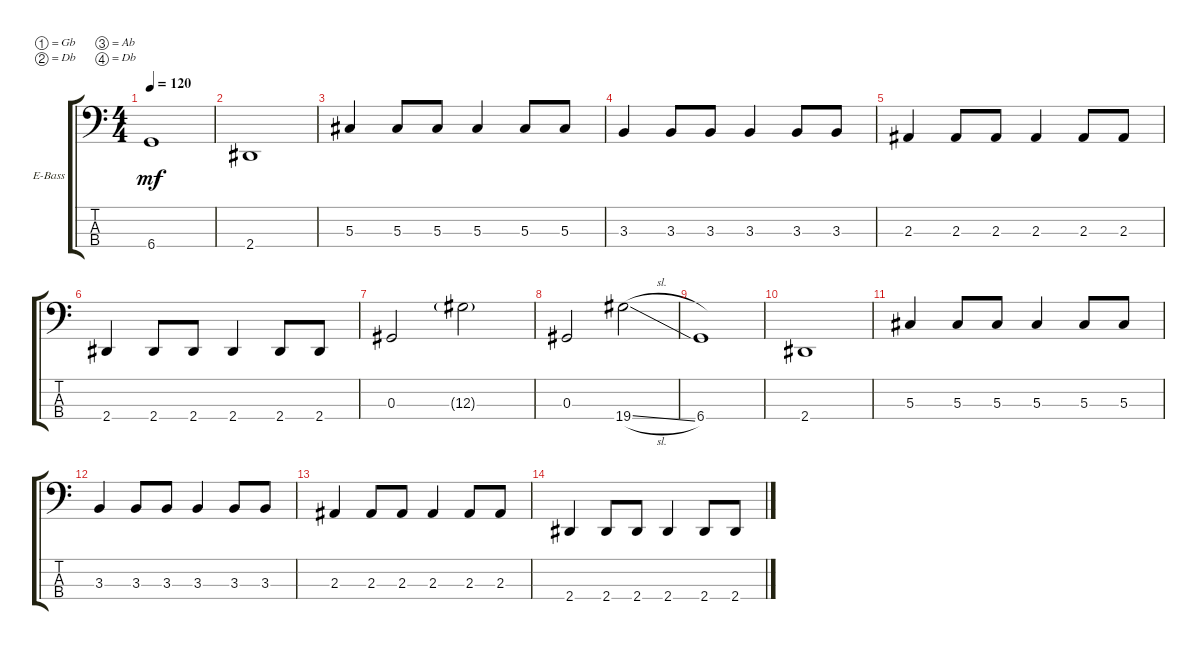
\defaultSystemsLayout 4
\bracketExtendMode groupsimilarinstruments
\firstSystemTrackNameOrientation horizontal
\otherSystemsTrackNameOrientation horizontal
\track ("Electric Bass" "E-Bass") {instrument electricbassfinger}
\staff {score tabs}
\tuning (Gb2 Db2 Ab1 Db1)
\ts (4 4)
\tempo 120
\clef f4
\scale
0.333333
\ks c
6.4.1{dy mf} |
\scale
0.333333 2.4.1 |
\scale
0.333333 5.3.4 5.3.8 5.3.8 5.3.4 5.3.8 5.3.8 |
\scale
0.333333 3.3.4 3.3.8 3.3.8 3.3.4 3.3.8 3.3.8 |
\scale
0.333333 2.3.4 2.3.8 2.3.8 2.3.4 2.3.8 2.3.8 |
\scale
0.333333 2.4.4 2.4.8 2.4.8 2.4.4 2.4.8 2.4.8 |
\scale
0.333333 0.3.2 12.3{g}.2 |
\scale
0.333333 0.3.2 19.4{sl}.2 |
\scale
0.333333 6.4.1 |
\scale
0.333333 2.4.1 |
\scale
0.333333 5.3.4 5.3.8 5.3.8 5.3.4 5.3.8 5.3.8 |
\scale
0.333333 3.3.4 3.3.8 3.3.8 3.3.4 3.3.8 3.3.8 |
\scale
0.333333 2.3.4 2.3.8 2.3.8 2.3.4 2.3.8 2.3.8 |
\scale
0.333333 2.4.4 2.4.8 2.4.8 2.4.4 2.4.8 2.4.8 |
\scale
0.333333 |
\scale
0.333333
